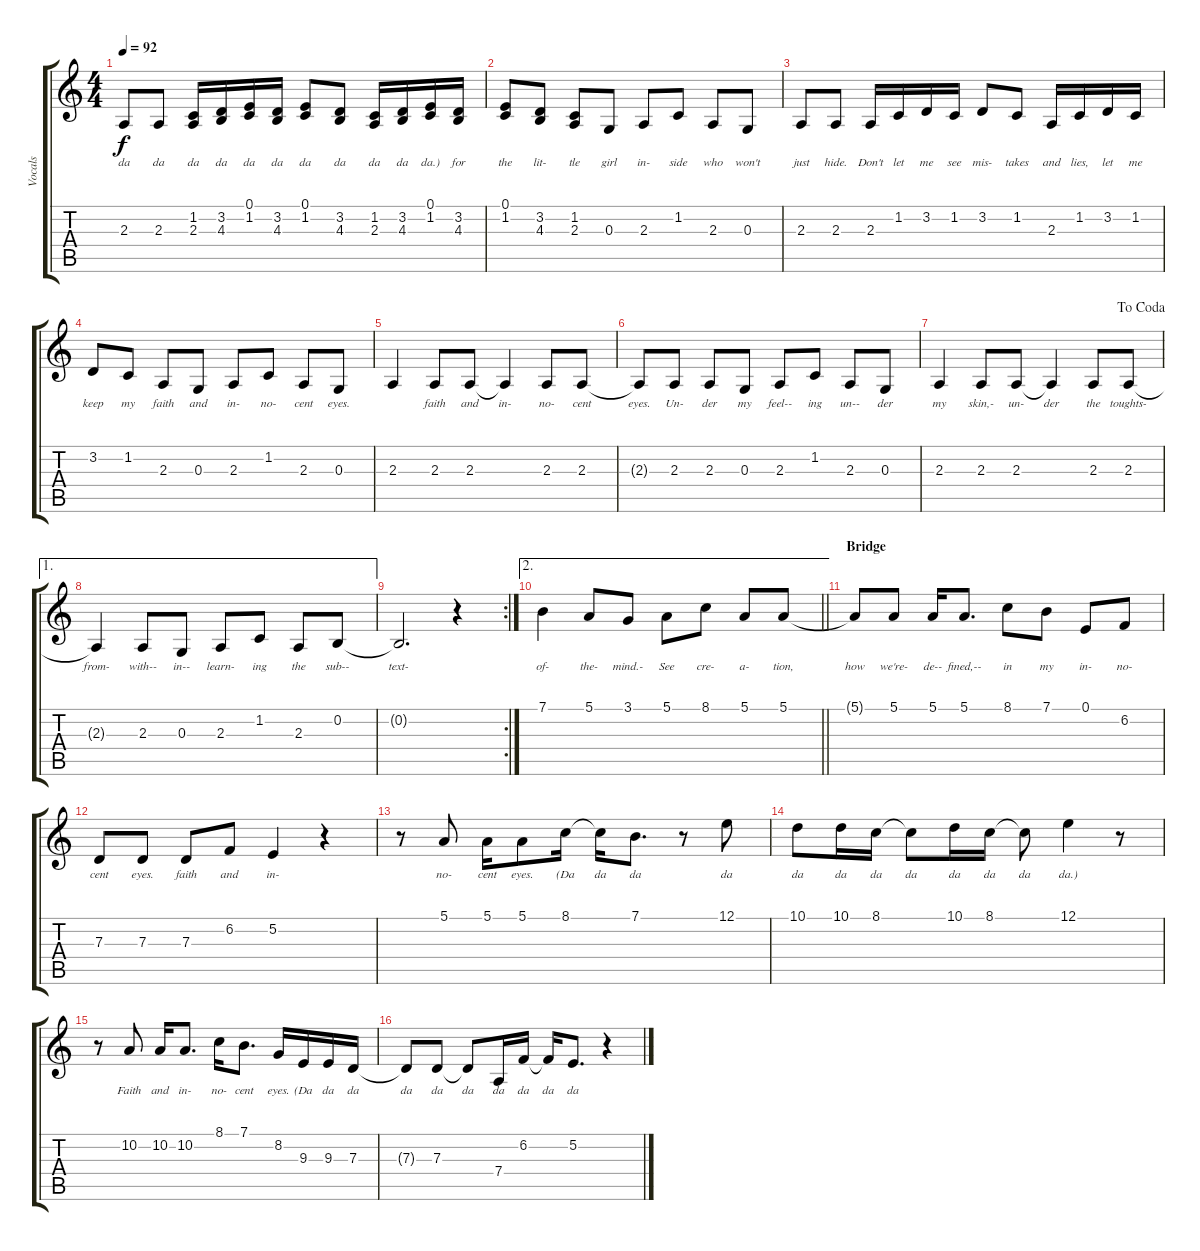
\track ("Vocals" "Vocals") {instrument choiraahs}
\staff {score tabs}
\tuning (E4 B3 G3 D3 A2 E2) {hide}
\ts (4 4)
\tempo 92
\clef g2
\ks c
2.3.8{lyrics (0 "da") lyrics (1 "") lyrics (2 "") lyrics (3 "") lyrics (4 "") dy f} 2.3.8{lyrics (0 "da") lyrics (1 "") lyrics (2 "") lyrics (3 "") lyrics (4 "")} (1.2 2.3).16{lyrics (0 "da") lyrics (1 "") lyrics (2 "") lyrics (3 "") lyrics (4 "")} (3.2 4.3).16{lyrics (0 "da") lyrics (1 "") lyrics (2 "") lyrics (3 "") lyrics (4 "")} (0.1 1.2).16{lyrics (0 "da") lyrics (1 "") lyrics (2 "") lyrics (3 "") lyrics (4 "")} (3.2 4.3).16{lyrics (0 "da") lyrics (1 "") lyrics (2 "") lyrics (3 "") lyrics (4 "")} (0.1 1.2).8{lyrics (0 "da") lyrics (1 "") lyrics (2 "") lyrics (3 "") lyrics (4 "")} (3.2 4.3).8{lyrics (0 "da") lyrics (1 "") lyrics (2 "") lyrics (3 "") lyrics (4 "")} (1.2 2.3).16{lyrics (0 "da") lyrics (1 "") lyrics (2 "") lyrics (3 "") lyrics (4 "")} (3.2 4.3).16{lyrics (0 "da") lyrics (1 "") lyrics (2 "") lyrics (3 "") lyrics (4 "")} (0.1 1.2).16{lyrics (0 "da.)") lyrics (1 "") lyrics (2 "") lyrics (3 "") lyrics (4 "")} (3.2 4.3).16{lyrics (0 "for") lyrics (1 "") lyrics (2 "") lyrics (3 "") lyrics (4 "")} |
(0.1 1.2).8{lyrics (0 "the") lyrics (1 "") lyrics (2 "") lyrics (3 "") lyrics (4 "")} (3.2 4.3).8{lyrics (0 "lit-") lyrics (1 "") lyrics (2 "") lyrics (3 "") lyrics (4 "")} (1.2 2.3).8{lyrics (0 "tle") lyrics (1 "") lyrics (2 "") lyrics (3 "") lyrics (4 "")} 0.3.8{lyrics (0 "girl") lyrics (1 "") lyrics (2 "") lyrics (3 "") lyrics (4 "")} 2.3.8{lyrics (0 "in-") lyrics (1 "") lyrics (2 "") lyrics (3 "") lyrics (4 "")} 1.2.8{lyrics (0 "side") lyrics (1 "") lyrics (2 "") lyrics (3 "") lyrics (4 "")} 2.3.8{lyrics (0 "who") lyrics (1 "") lyrics (2 "") lyrics (3 "") lyrics (4 "")} 0.3.8{lyrics (0 "won't") lyrics (1 "") lyrics (2 "") lyrics (3 "") lyrics (4 "")} |
2.3.8{lyrics (0 "just") lyrics (1 "") lyrics (2 "") lyrics (3 "") lyrics (4 "")} 2.3.8{lyrics (0 "hide.") lyrics (1 "") lyrics (2 "") lyrics (3 "") lyrics (4 "")} 2.3.16{lyrics (0 "Don't") lyrics (1 "") lyrics (2 "") lyrics (3 "") lyrics (4 "")} 1.2.16{lyrics (0 "let") lyrics (1 "") lyrics (2 "") lyrics (3 "") lyrics (4 "")} 3.2.16{lyrics (0 "me") lyrics (1 "") lyrics (2 "") lyrics (3 "") lyrics (4 "")} 1.2.16{lyrics (0 "see") lyrics (1 "") lyrics (2 "") lyrics (3 "") lyrics (4 "")} 3.2.8{lyrics (0 "mis-") lyrics (1 "") lyrics (2 "") lyrics (3 "") lyrics (4 "")} 1.2.8{lyrics (0 "takes") lyrics (1 "") lyrics (2 "") lyrics (3 "") lyrics (4 "")} 2.3.16{lyrics (0 "and") lyrics (1 "") lyrics (2 "") lyrics (3 "") lyrics (4 "")} 1.2.16{lyrics (0 "lies,") lyrics (1 "") lyrics (2 "") lyrics (3 "") lyrics (4 "")} 3.2.16{lyrics (0 "let") lyrics (1 "") lyrics (2 "") lyrics (3 "") lyrics (4 "")} 1.2.16{lyrics (0 "me") lyrics (1 "") lyrics (2 "") lyrics (3 "") lyrics (4 "")} |
3.2.8{lyrics (0 "keep") lyrics (1 "") lyrics (2 "") lyrics (3 "") lyrics (4 "")} 1.2.8{lyrics (0 "my") lyrics (1 "") lyrics (2 "") lyrics (3 "") lyrics (4 "")} 2.3.8{lyrics (0 "faith") lyrics (1 "") lyrics (2 "") lyrics (3 "") lyrics (4 "")} 0.3.8{lyrics (0 "and") lyrics (1 "") lyrics (2 "") lyrics (3 "") lyrics (4 "")} 2.3.8{lyrics (0 "in-") lyrics (1 "") lyrics (2 "") lyrics (3 "") lyrics (4 "")} 1.2.8{lyrics (0 "no-") lyrics (1 "") lyrics (2 "") lyrics (3 "") lyrics (4 "")} 2.3.8{lyrics (0 "cent") lyrics (1 "") lyrics (2 "") lyrics (3 "") lyrics (4 "")} 0.3.8{lyrics (0 "eyes.") lyrics (1 "") lyrics (2 "") lyrics (3 "") lyrics (4 "")} |
2.3.4{lyrics (0 "") lyrics (1 "") lyrics (2 "") lyrics (3 "") lyrics (4 "")} 2.3.8{lyrics (0 "faith") lyrics (1 "") lyrics (2 "") lyrics (3 "") lyrics (4 "")} 2.3.8{lyrics (0 "and") lyrics (1 "") lyrics (2 "") lyrics (3 "") lyrics (4 "")} 2.3{t}.4{lyrics (0 "in-") lyrics (1 "") lyrics (2 "") lyrics (3 "") lyrics (4 "")} 2.3.8{lyrics (0 "no-") lyrics (1 "") lyrics (2 "") lyrics (3 "") lyrics (4 "")} 2.3.8{lyrics (0 "cent") lyrics (1 "") lyrics (2 "") lyrics (3 "") lyrics (4 "")} |
2.3{t}.8{lyrics (0 "eyes.") lyrics (1 "") lyrics (2 "") lyrics (3 "") lyrics (4 "")} 2.3.8{lyrics (0 "Un-") lyrics (1 "") lyrics (2 "") lyrics (3 "") lyrics (4 "")} 2.3.8{lyrics (0 "der") lyrics (1 "") lyrics (2 "") lyrics (3 "") lyrics (4 "")} 0.3.8{lyrics (0 "my") lyrics (1 "") lyrics (2 "") lyrics (3 "") lyrics (4 "")} 2.3.8{lyrics (0 "feel--") lyrics (1 "") lyrics (2 "") lyrics (3 "") lyrics (4 "")} 1.2.8{lyrics (0 "ing") lyrics (1 "") lyrics (2 "") lyrics (3 "") lyrics (4 "")} 2.3.8{lyrics (0 "un--") lyrics (1 "") lyrics (2 "") lyrics (3 "") lyrics (4 "")} 0.3.8{lyrics (0 "der") lyrics (1 "") lyrics (2 "") lyrics (3 "") lyrics (4 "")} |
\jump dacoda
2.3.4{lyrics (0 "my") lyrics (1 "") lyrics (2 "") lyrics (3 "") lyrics (4 "")} 2.3.8{lyrics (0 "skin,-") lyrics (1 "") lyrics (2 "") lyrics (3 "") lyrics (4 "")} 2.3.8{lyrics (0 "un-") lyrics (1 "") lyrics (2 "") lyrics (3 "") lyrics (4 "")} 2.3{t}.4{lyrics (0 "der") lyrics (1 "") lyrics (2 "") lyrics (3 "") lyrics (4 "")} 2.3.8{lyrics (0 "the") lyrics (1 "") lyrics (2 "") lyrics (3 "") lyrics (4 "")} 2.3.8{lyrics (0 "toughts-") lyrics (1 "") lyrics (2 "") lyrics (3 "") lyrics (4 "")} |
\ae 1
2.3{t}.4{lyrics (0 "from-") lyrics (1 "") lyrics (2 "") lyrics (3 "") lyrics (4 "")} 2.3.8{lyrics (0 "with--") lyrics (1 "") lyrics (2 "") lyrics (3 "") lyrics (4 "")} 0.3.8{lyrics (0 "in--") lyrics (1 "") lyrics (2 "") lyrics (3 "") lyrics (4 "")} 2.3.8{lyrics (0 "learn-") lyrics (1 "") lyrics (2 "") lyrics (3 "") lyrics (4 "")} 1.2.8{lyrics (0 "ing") lyrics (1 "") lyrics (2 "") lyrics (3 "") lyrics (4 "")} 2.3.8{lyrics (0 "the") lyrics (1 "") lyrics (2 "") lyrics (3 "") lyrics (4 "")} 0.2.8{lyrics (0 "sub--") lyrics (1 "") lyrics (2 "") lyrics (3 "") lyrics (4 "")} |
\rc 2
0.2{t}.2{d lyrics (0 "text-") lyrics (1 "") lyrics (2 "") lyrics (3 "") lyrics (4 "")} r.4 |
\ae 2
\barLineRight lightlight
7.1.4{lyrics (0 "of-") lyrics (1 "") lyrics (2 "") lyrics (3 "") lyrics (4 "")} 5.1.8{lyrics (0 "the-") lyrics (1 "") lyrics (2 "") lyrics (3 "") lyrics (4 "")} 3.1.8{lyrics (0 "mind.-") lyrics (1 "") lyrics (2 "") lyrics (3 "") lyrics (4 "")} 5.1.8{lyrics (0 "See") lyrics (1 "") lyrics (2 "") lyrics (3 "") lyrics (4 "")} 8.1.8{lyrics (0 "cre-") lyrics (1 "") lyrics (2 "") lyrics (3 "") lyrics (4 "")} 5.1.8{lyrics (0 "a-") lyrics (1 "") lyrics (2 "") lyrics (3 "") lyrics (4 "")} 5.1.8{lyrics (0 "tion,") lyrics (1 "") lyrics (2 "") lyrics (3 "") lyrics (4 "")} |
\section ("" "Bridge")
5.1{t}.8{lyrics (0 "how") lyrics (1 "") lyrics (2 "") lyrics (3 "") lyrics (4 "")} 5.1.8{lyrics (0 "we're-") lyrics (1 "") lyrics (2 "") lyrics (3 "") lyrics (4 "")} 5.1.16{lyrics (0 "de--") lyrics (1 "") lyrics (2 "") lyrics (3 "") lyrics (4 "")} 5.1.8{d lyrics (0 "fined,--") lyrics (1 "") lyrics (2 "") lyrics (3 "") lyrics (4 "")} 8.1.8{lyrics (0 "in") lyrics (1 "") lyrics (2 "") lyrics (3 "") lyrics (4 "")} 7.1.8{lyrics (0 "my") lyrics (1 "") lyrics (2 "") lyrics (3 "") lyrics (4 "")} 0.1.8{lyrics (0 "in-") lyrics (1 "") lyrics (2 "") lyrics (3 "") lyrics (4 "")} 6.2.8{lyrics (0 "no-") lyrics (1 "") lyrics (2 "") lyrics (3 "") lyrics (4 "")} |
7.3.8{lyrics (0 "cent") lyrics (1 "") lyrics (2 "") lyrics (3 "") lyrics (4 "")} 7.3.8{lyrics (0 "eyes.") lyrics (1 "") lyrics (2 "") lyrics (3 "") lyrics (4 "")} 7.3.8{lyrics (0 "faith") lyrics (1 "") lyrics (2 "") lyrics (3 "") lyrics (4 "")} 6.2.8{lyrics (0 "and") lyrics (1 "") lyrics (2 "") lyrics (3 "") lyrics (4 "")} 5.2.4{lyrics (0 "in-") lyrics (1 "") lyrics (2 "") lyrics (3 "") lyrics (4 "")} r.4 |
r.8 5.1.8{lyrics (0 "no-") lyrics (1 "") lyrics (2 "") lyrics (3 "") lyrics (4 "")} 5.1.16{lyrics (0 "cent") lyrics (1 "") lyrics (2 "") lyrics (3 "") lyrics (4 "")} 5.1.8{lyrics (0 "eyes.") lyrics (1 "") lyrics (2 "") lyrics (3 "") lyrics (4 "")} 8.1.16{lyrics (0 "(Da") lyrics (1 "") lyrics (2 "") lyrics (3 "") lyrics (4 "")} 8.1{t}.16{lyrics (0 "da") lyrics (1 "") lyrics (2 "") lyrics (3 "") lyrics (4 "")} 7.1.8{d lyrics (0 "da") lyrics (1 "") lyrics (2 "") lyrics (3 "") lyrics (4 "")} r.8 12.1.8{lyrics (0 "da") lyrics (1 "") lyrics (2 "") lyrics (3 "") lyrics (4 "")} |
10.1.8{lyrics (0 "da") lyrics (1 "") lyrics (2 "") lyrics (3 "") lyrics (4 "")} 10.1.16{lyrics (0 "da") lyrics (1 "") lyrics (2 "") lyrics (3 "") lyrics (4 "")} 8.1.16{lyrics (0 "da") lyrics (1 "") lyrics (2 "") lyrics (3 "") lyrics (4 "")} 8.1{t}.8{lyrics (0 "da") lyrics (1 "") lyrics (2 "") lyrics (3 "") lyrics (4 "")} 10.1.16{lyrics (0 "da") lyrics (1 "") lyrics (2 "") lyrics (3 "") lyrics (4 "")} 8.1.16{lyrics (0 "da") lyrics (1 "") lyrics (2 "") lyrics (3 "") lyrics (4 "")} 8.1{t}.8{lyrics (0 "da") lyrics (1 "") lyrics (2 "") lyrics (3 "") lyrics (4 "")} 12.1.4{lyrics (0 "da.)") lyrics (1 "") lyrics (2 "") lyrics (3 "") lyrics (4 "")} r.8 |
r.8 10.2.8{lyrics (0 "Faith") lyrics (1 "") lyrics (2 "") lyrics (3 "") lyrics (4 "")} 10.2.16{lyrics (0 "and") lyrics (1 "") lyrics (2 "") lyrics (3 "") lyrics (4 "")} 10.2.8{d lyrics (0 "in-") lyrics (1 "") lyrics (2 "") lyrics (3 "") lyrics (4 "")} 8.1.16{lyrics (0 "no-") lyrics (1 "") lyrics (2 "") lyrics (3 "") lyrics (4 "")} 7.1.8{d lyrics (0 "cent") lyrics (1 "") lyrics (2 "") lyrics (3 "") lyrics (4 "")} 8.2.16{lyrics (0 "eyes.") lyrics (1 "") lyrics (2 "") lyrics (3 "") lyrics (4 "")} 9.3.16{lyrics (0 "(Da") lyrics (1 "") lyrics (2 "") lyrics (3 "") lyrics (4 "")} 9.3.16{lyrics (0 "da") lyrics (1 "") lyrics (2 "") lyrics (3 "") lyrics (4 "")} 7.3.16{lyrics (0 "da") lyrics (1 "") lyrics (2 "") lyrics (3 "") lyrics (4 "")} |
7.3{t}.8{lyrics (0 "da") lyrics (1 "") lyrics (2 "") lyrics (3 "") lyrics (4 "")} 7.3.8{lyrics (0 "da") lyrics (1 "") lyrics (2 "") lyrics (3 "") lyrics (4 "")} 7.3{t}.8{lyrics (0 "da") lyrics (1 "") lyrics (2 "") lyrics (3 "") lyrics (4 "")} 7.4.16{lyrics (0 "da") lyrics (1 "") lyrics (2 "") lyrics (3 "") lyrics (4 "")} 6.2.16{lyrics (0 "da") lyrics (1 "") lyrics (2 "") lyrics (3 "") lyrics (4 "")} 6.2{t}.16{lyrics (0 "da") lyrics (1 "") lyrics (2 "") lyrics (3 "") lyrics (4 "")} 5.2.8{d lyrics (0 "da") lyrics (1 "") lyrics (2 "") lyrics (3 "") lyrics (4 "")} r.4
